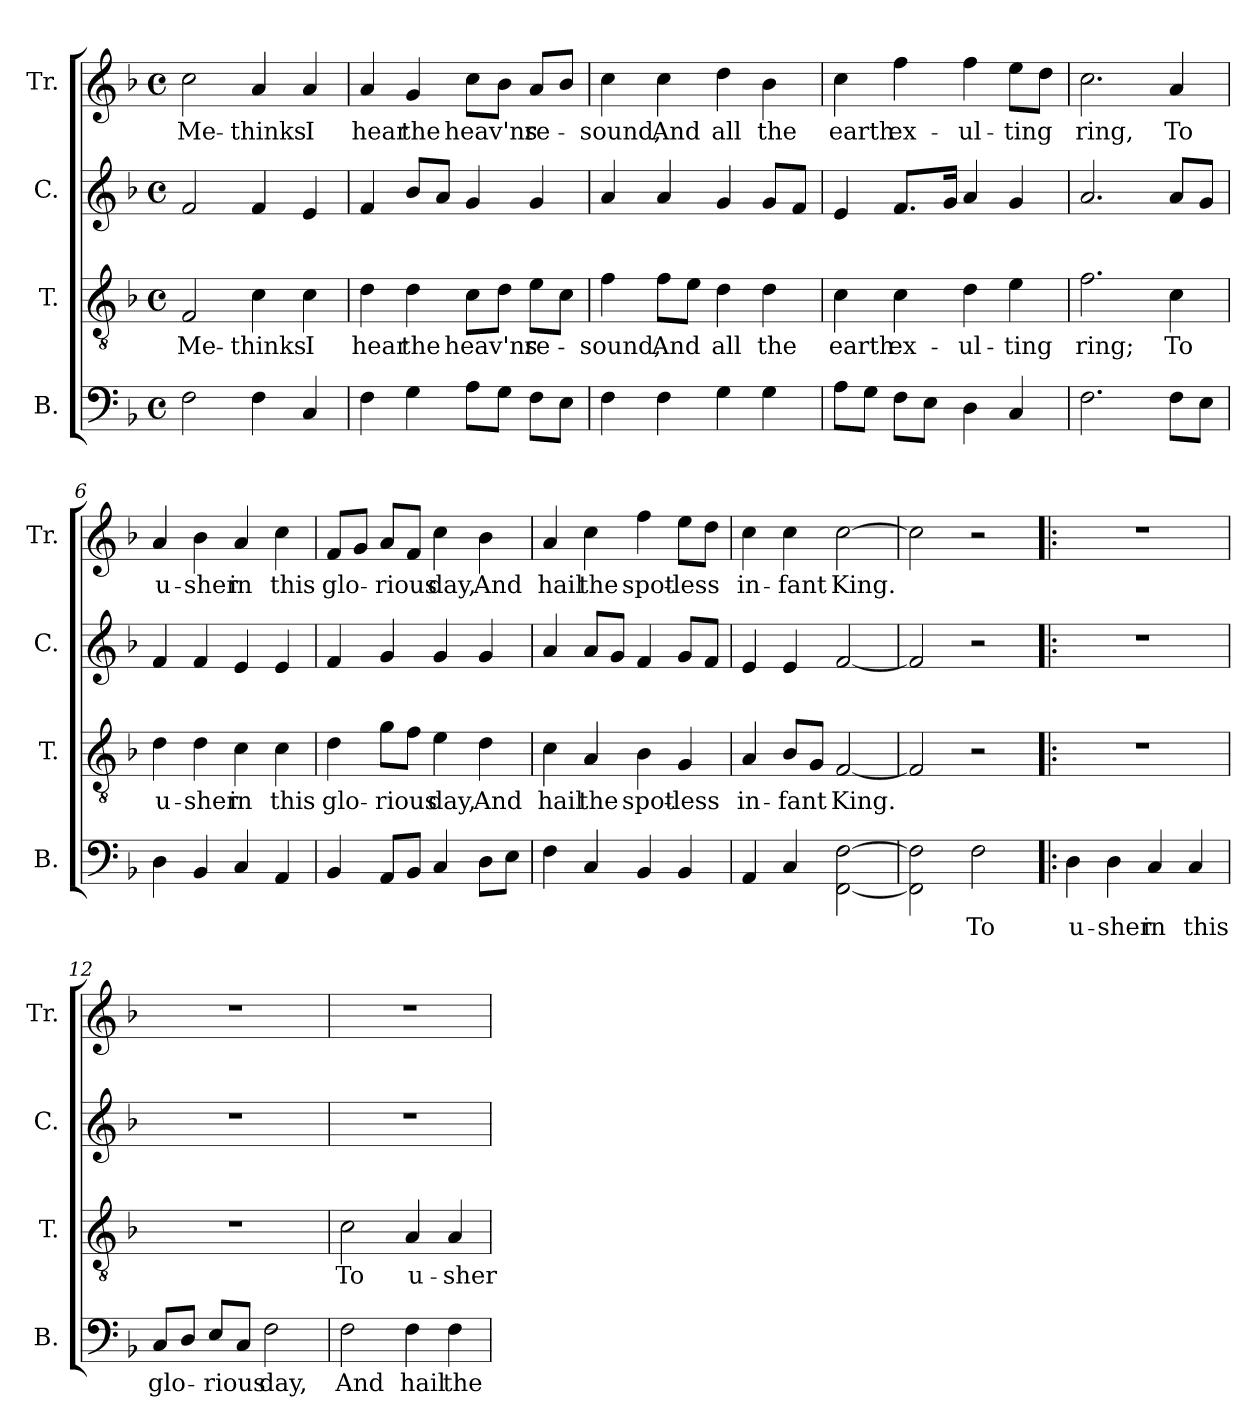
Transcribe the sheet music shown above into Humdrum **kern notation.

**kern	**text	**kern	**text	**kern	**kern	**text
*part4	*part4	*part3	*part3	*part2	*part1	*part1
*staff4	*staff4	*staff3	*staff3	*staff2	*staff1	*staff1
*I"B.	*	*I"T.	*	*I"C.	*I"Tr.	*
*I'B.	*	*I'T.	*	*I'C.	*I'Tr.	*
*clefF4	*	*clefGv2	*	*clefG2	*clefG2	*
*k[b-]	*	*k[b-]	*	*k[b-]	*k[b-]	*
*M4/4	*	*M4/4	*	*M4/4	*M4/4	*
*met(c)	*	*met(c)	*	*met(c)	*met(c)	*
*MM120	*	*MM120	*	*MM120	*MM120	*
=1	=1	=1	=1	=1	=1	=1
2F\	.	2F/	Me-	2f/	2cc\	Me-
4F\	.	4c\	-thinks	4f/	4a/	-thinks
4C/	.	4c\	I	4e/	4a/	I
=2	=2	=2	=2	=2	=2	=2
4F\	.	4d\	hear	4f/	4a/	hear
4G\	.	4d\	the	8b-/L	4g/	the
.	.	.	.	8a/J	.	.
8A\L	.	8c\L	heav'ns	4g/	8cc\L	heav'ns
8G\J	.	8d\J	.	.	8b-\J	.
8F\L	.	8e\L	re-	4g/	8a/L	re-
8E\J	.	8c\J	.	.	8b-/J	.
=3	=3	=3	=3	=3	=3	=3
4F\	.	4f\	-sound,	4a/	4cc\	-sound,
4F\	.	8f\L	And	4a/	4cc\	And
.	.	8e\J	.	.	.	.
4G\	.	4d\	all	4g/	4dd\	all
4G\	.	4d\	the	8g/L	4b-\	the
.	.	.	.	8f/J	.	.
=4	=4	=4	=4	=4	=4	=4
8A\L	.	4c\	earth	4e/	4cc\	earth
8G\J	.	.	.	.	.	.
8F\L	.	4c\	ex-	8.f/L	4ff\	ex-
8E\J	.	.	.	.	.	.
.	.	.	.	16g/Jk	.	.
4D\	.	4d\	-ul-	4a/	4ff\	-ul-
4C/	.	4e\	-ting	4g/	8ee\L	-ting
.	.	.	.	.	8dd\J	.
=5	=5	=5	=5	=5	=5	=5
2.F\	.	2.f\	ring;	2.a/	2.cc\	ring,
8F\L	.	4c\	To	8a/L	4a/	To
8E\J	.	.	.	8g/J	.	.
=6	=6	=6	=6	=6	=6	=6
4D\	.	4d\	u-	4f/	4a/	u-
4BB-/	.	4d\	-sher	4f/	4b-\	-sher
4C/	.	4c\	in	4e/	4a/	in
4AA/	.	4c\	this	4e/	4cc\	this
!!LO:LB:g=z
=7	=7	=7	=7	=7	=7	=7
4BB-/	.	4d\	glo-	4f/	8f/L	glo-
.	.	.	.	.	8g/J	.
8AA/L	.	8g\L	-rious	4g/	8a/L	-rious
8BB-/J	.	8f\J	.	.	8f/J	.
4C/	.	4e\	day,	4g/	4cc\	day,
8D\L	.	4d\	And	4g/	4b-\	And
8E\J	.	.	.	.	.	.
=8	=8	=8	=8	=8	=8	=8
4F\	.	4c\	hail	4a/	4a/	hail
4C/	.	4A/	the	8a/L	4cc\	the
.	.	.	.	8g/J	.	.
4BB-/	.	4B-\	spot-	4f/	4ff\	spot-
4BB-/	.	4G/	-less	8g/L	8ee\L	-less
.	.	.	.	8f/J	8dd\J	.
=9	=9	=9	=9	=9	=9	=9
4AA/	.	4A/	in-	4e/	4cc\	in-
4C/	.	8B-/L	-fant	4e/	4cc\	-fant
.	.	8G/J	.	.	.	.
[2FF\ [2F\	.	[2F/	King.	[2f/	[2cc\	King.
=10	=10	=10	=10	=10	=10	=10
2FF\] 2F\]	.	2F/]	.	2f/]	2cc\]	.
2F\	To	2r	.	2r	2r	.
=11!|:	=11!|:	=11!|:	=11!|:	=11!|:	=11!|:	=11!|:
4D\	u-	1r	.	1r	1r	.
4D\	-sher	.	.	.	.	.
4C/	in	.	.	.	.	.
4C/	this	.	.	.	.	.
=12	=12	=12	=12	=12	=12	=12
8C/L	glo-	1r	.	1r	1r	.
8D/J	.	.	.	.	.	.
8E/L	-rious	.	.	.	.	.
8C/J	.	.	.	.	.	.
2F\	day,	.	.	.	.	.
=13	=13	=13	=13	=13	=13	=13
2F\	And	2c\	To	1r	1r	.
4F\	hail	4A/	u-	.	.	.
4F\	the	4A/	-sher	.	.	.
=	=	=	=	=	=	=
*-	*-	*-	*-	*-	*-	*-
